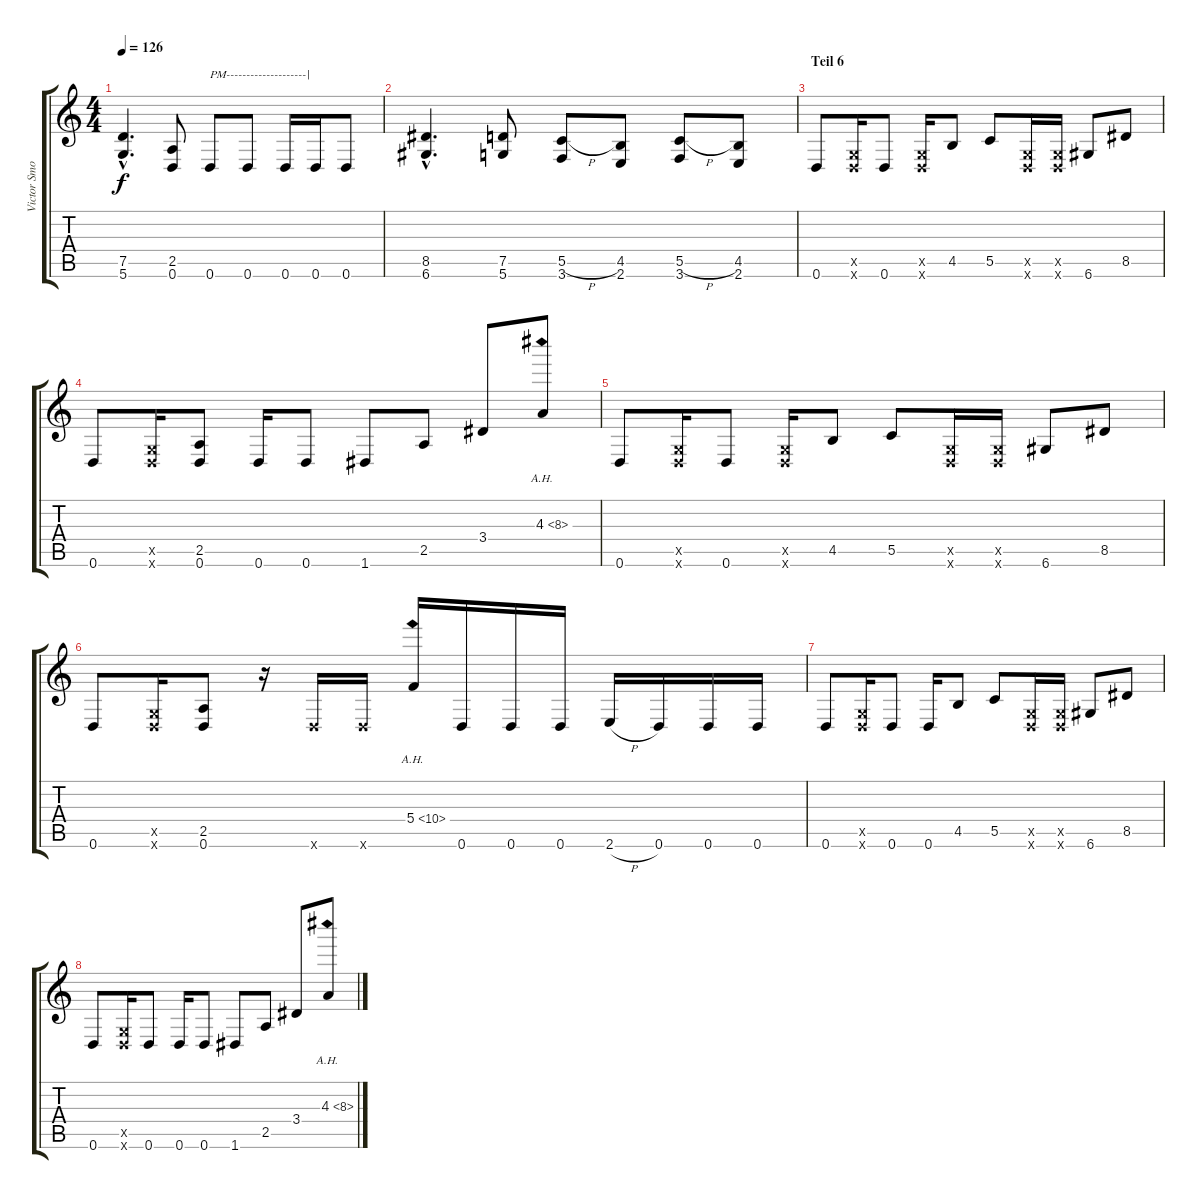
\track ("Victor Smolski" "Victor Smo") {instrument distortionguitar}
\staff {score tabs}
\tuning (D4 A3 F3 C3 G2 D2) {hide}
\ts (4 4)
\tempo 126
\clef g2
\ks c
(7.5{hac} 5.6{hac}).4{d dy f} (2.5 0.6).8 0.6.8{txt "PM--------------------|"} 0.6.8 0.6.16 0.6.16 0.6.8 |
(8.5{hac} 6.6{hac}).4{d} (7.5 5.6).8 (5.5{h} 3.6).8 (4.5 2.6).8 (5.5{h} 3.6).8 (4.5 2.6).8 |
\section ("" "Teil 6")
0.6.8 (0.5{x} 0.6{x}).16 0.6.8 (0.5{x} 0.6{x}).16 4.5.8 5.5.8 (0.5{x} 0.6{x}).16 (0.5{x} 0.6{x}).16 6.6.8 8.5.8 |
0.6.8 (0.5{x} 0.6{x}).16 (2.5 0.6).8 0.6.16 0.6.8 1.6.8 2.5.8 3.4.8 4.3{ah 4}.8 |
0.6.8 (0.5{x} 0.6{x}).16 0.6.8 (0.5{x} 0.6{x}).16 4.5.8 5.5.8 (0.5{x} 0.6{x}).16 (0.5{x} 0.6{x}).16 6.6.8 8.5.8 |
0.6.8 (0.5{x} 0.6{x}).16 (2.5 0.6).8 r.16 0.6{x}.16 0.6{x}.16 5.4{ah 5}.16 0.6.16 0.6.16 0.6.16 2.6{h}.16 0.6.16 0.6.16 0.6.16 |
0.6.8 (0.5{x} 0.6{x}).16 0.6.8 0.6.16 4.5.8 5.5.8 (0.5{x} 0.6{x}).16 (0.5{x} 0.6{x}).16 6.6.8 8.5.8 |
0.6.8 (0.5{x} 0.6{x}).16 0.6.8 0.6.16 0.6.8 1.6.8 2.5.8 3.4.8 4.3{ah 4}.8
